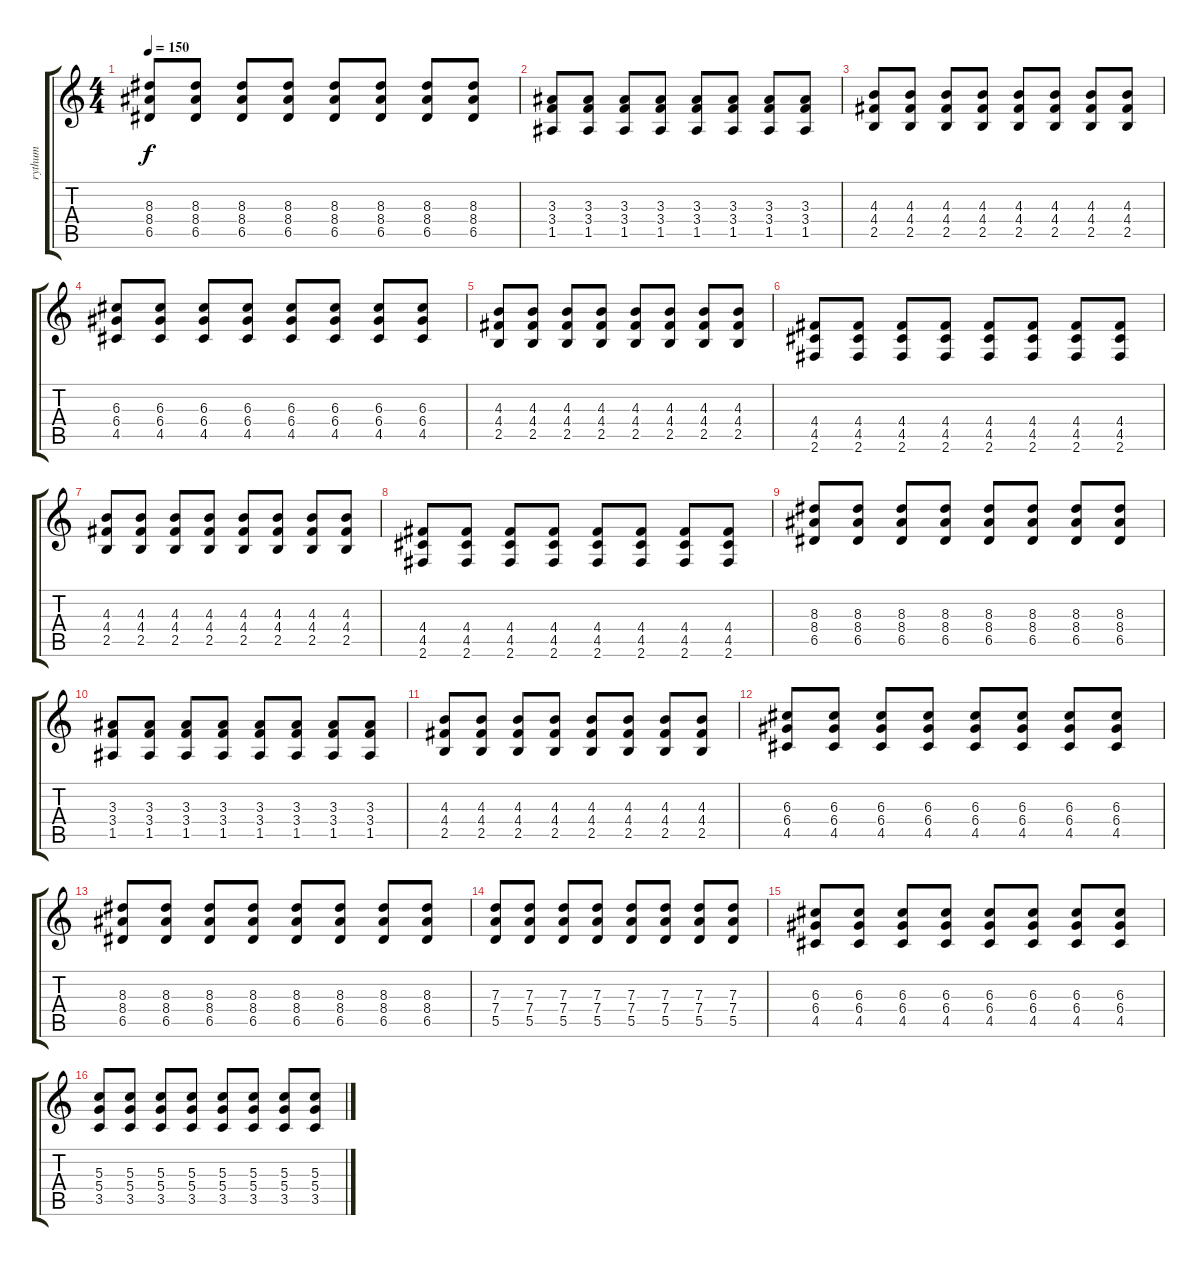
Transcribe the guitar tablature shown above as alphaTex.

\track ("rythum" "rythum") {instrument distortionguitar}
\staff {score tabs}
\tuning (E4 B3 G3 D3 A2 E2) {hide}
\ts (4 4)
\tempo 150
\clef g2
\ks c
(8.3 8.4 6.5).8{dy f} (8.3 8.4 6.5).8 (8.3 8.4 6.5).8 (8.3 8.4 6.5).8 (8.3 8.4 6.5).8 (8.3 8.4 6.5).8 (8.3 8.4 6.5).8 (8.3 8.4 6.5).8 |
(3.3 3.4 1.5).8 (3.3 3.4 1.5).8 (3.3 3.4 1.5).8 (3.3 3.4 1.5).8 (3.3 3.4 1.5).8 (3.3 3.4 1.5).8 (3.3 3.4 1.5).8 (3.3 3.4 1.5).8 |
(4.3 4.4 2.5).8 (4.3 4.4 2.5).8 (4.3 4.4 2.5).8 (4.3 4.4 2.5).8 (4.3 4.4 2.5).8 (4.3 4.4 2.5).8 (4.3 4.4 2.5).8 (4.3 4.4 2.5).8 |
(6.3 6.4 4.5).8 (6.3 6.4 4.5).8 (6.3 6.4 4.5).8 (6.3 6.4 4.5).8 (6.3 6.4 4.5).8 (6.3 6.4 4.5).8 (6.3 6.4 4.5).8 (6.3 6.4 4.5).8 |
(4.3 4.4 2.5).8 (4.3 4.4 2.5).8 (4.3 4.4 2.5).8 (4.3 4.4 2.5).8 (4.3 4.4 2.5).8 (4.3 4.4 2.5).8 (4.3 4.4 2.5).8 (4.3 4.4 2.5).8 |
(4.4 4.5 2.6).8 (4.4 4.5 2.6).8 (4.4 4.5 2.6).8 (4.4 4.5 2.6).8 (4.4 4.5 2.6).8 (4.4 4.5 2.6).8 (4.4 4.5 2.6).8 (4.4 4.5 2.6).8 |
(4.3 4.4 2.5).8 (4.3 4.4 2.5).8 (4.3 4.4 2.5).8 (4.3 4.4 2.5).8 (4.3 4.4 2.5).8 (4.3 4.4 2.5).8 (4.3 4.4 2.5).8 (4.3 4.4 2.5).8 |
(4.4 4.5 2.6).8 (4.4 4.5 2.6).8 (4.4 4.5 2.6).8 (4.4 4.5 2.6).8 (4.4 4.5 2.6).8 (4.4 4.5 2.6).8 (4.4 4.5 2.6).8 (4.4 4.5 2.6).8 |
(8.3 8.4 6.5).8 (8.3 8.4 6.5).8 (8.3 8.4 6.5).8 (8.3 8.4 6.5).8 (8.3 8.4 6.5).8 (8.3 8.4 6.5).8 (8.3 8.4 6.5).8 (8.3 8.4 6.5).8 |
(3.3 3.4 1.5).8 (3.3 3.4 1.5).8 (3.3 3.4 1.5).8 (3.3 3.4 1.5).8 (3.3 3.4 1.5).8 (3.3 3.4 1.5).8 (3.3 3.4 1.5).8 (3.3 3.4 1.5).8 |
(4.3 4.4 2.5).8 (4.3 4.4 2.5).8 (4.3 4.4 2.5).8 (4.3 4.4 2.5).8 (4.3 4.4 2.5).8 (4.3 4.4 2.5).8 (4.3 4.4 2.5).8 (4.3 4.4 2.5).8 |
(6.3 6.4 4.5).8 (6.3 6.4 4.5).8 (6.3 6.4 4.5).8 (6.3 6.4 4.5).8 (6.3 6.4 4.5).8 (6.3 6.4 4.5).8 (6.3 6.4 4.5).8 (6.3 6.4 4.5).8 |
(8.3 8.4 6.5).8 (8.3 8.4 6.5).8 (8.3 8.4 6.5).8 (8.3 8.4 6.5).8 (8.3 8.4 6.5).8 (8.3 8.4 6.5).8 (8.3 8.4 6.5).8 (8.3 8.4 6.5).8 |
(7.3 7.4 5.5).8 (7.3 7.4 5.5).8 (7.3 7.4 5.5).8 (7.3 7.4 5.5).8 (7.3 7.4 5.5).8 (7.3 7.4 5.5).8 (7.3 7.4 5.5).8 (7.3 7.4 5.5).8 |
(6.3 6.4 4.5).8 (6.3 6.4 4.5).8 (6.3 6.4 4.5).8 (6.3 6.4 4.5).8 (6.3 6.4 4.5).8 (6.3 6.4 4.5).8 (6.3 6.4 4.5).8 (6.3 6.4 4.5).8 |
(5.3 5.4 3.5).8 (5.3 5.4 3.5).8 (5.3 5.4 3.5).8 (5.3 5.4 3.5).8 (5.3 5.4 3.5).8 (5.3 5.4 3.5).8 (5.3 5.4 3.5).8 (5.3 5.4 3.5).8
